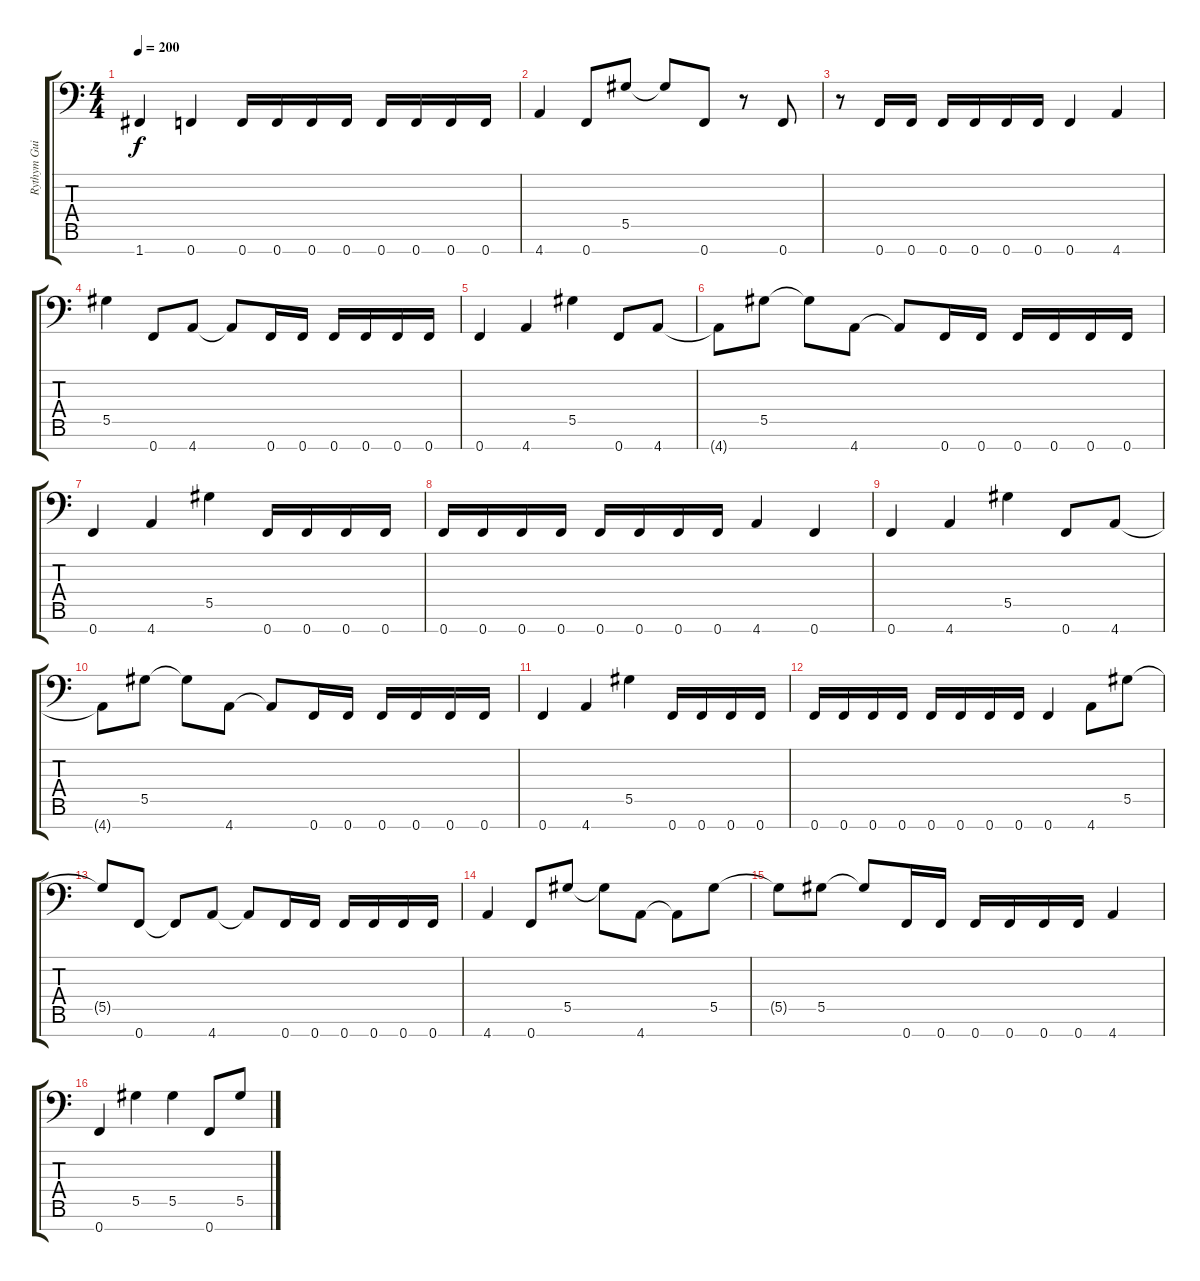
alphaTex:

\track ("Rythym Guitar 2 (Tuned To F)" "Rythym Gui") {instrument distortionguitar}
\staff {score tabs}
\tuning (Bb3 Gb3 Db3 Ab2 Eb2 Bb1 F1) {hide}
\ts (4 4)
\tempo 200
\clef f4
\ks c
1.7.4{dy f} 0.7.4 0.7.16 0.7.16 0.7.16 0.7.16 0.7.16 0.7.16 0.7.16 0.7.16 |
4.7.4 0.7.8 5.5.8 5.5{t}.8 0.7.8 r.8 0.7.8 |
r.8 0.7.16 0.7.16 0.7.16 0.7.16 0.7.16 0.7.16 0.7.4 4.7.4 |
5.5.4 0.7.8 4.7.8 4.7{t}.8 0.7.16 0.7.16 0.7.16 0.7.16 0.7.16 0.7.16 |
0.7.4 4.7.4 5.5.4 0.7.8 4.7.8 |
4.7{t}.8 5.5.8 5.5{t}.8 4.7.8 4.7{t}.8 0.7.16 0.7.16 0.7.16 0.7.16 0.7.16 0.7.16 |
0.7.4 4.7.4 5.5.4 0.7.16 0.7.16 0.7.16 0.7.16 |
0.7.16 0.7.16 0.7.16 0.7.16 0.7.16 0.7.16 0.7.16 0.7.16 4.7.4 0.7.4 |
0.7.4 4.7.4 5.5.4 0.7.8 4.7.8 |
4.7{t}.8 5.5.8 5.5{t}.8 4.7.8 4.7{t}.8 0.7.16 0.7.16 0.7.16 0.7.16 0.7.16 0.7.16 |
0.7.4 4.7.4 5.5.4 0.7.16 0.7.16 0.7.16 0.7.16 |
0.7.16 0.7.16 0.7.16 0.7.16 0.7.16 0.7.16 0.7.16 0.7.16 0.7.4 4.7.8 5.5.8 |
5.5{t}.8 0.7.8 0.7{t}.8 4.7.8 4.7{t}.8 0.7.16 0.7.16 0.7.16 0.7.16 0.7.16 0.7.16 |
4.7.4 0.7.8 5.5.8 5.5{t}.8 4.7.8 4.7{t}.8 5.5.8 |
5.5{t}.8 5.5.8 5.5{t}.8 0.7.16 0.7.16 0.7.16 0.7.16 0.7.16 0.7.16 4.7.4 |
0.7.4 5.5.4 5.5.4 0.7.8 5.5.8
